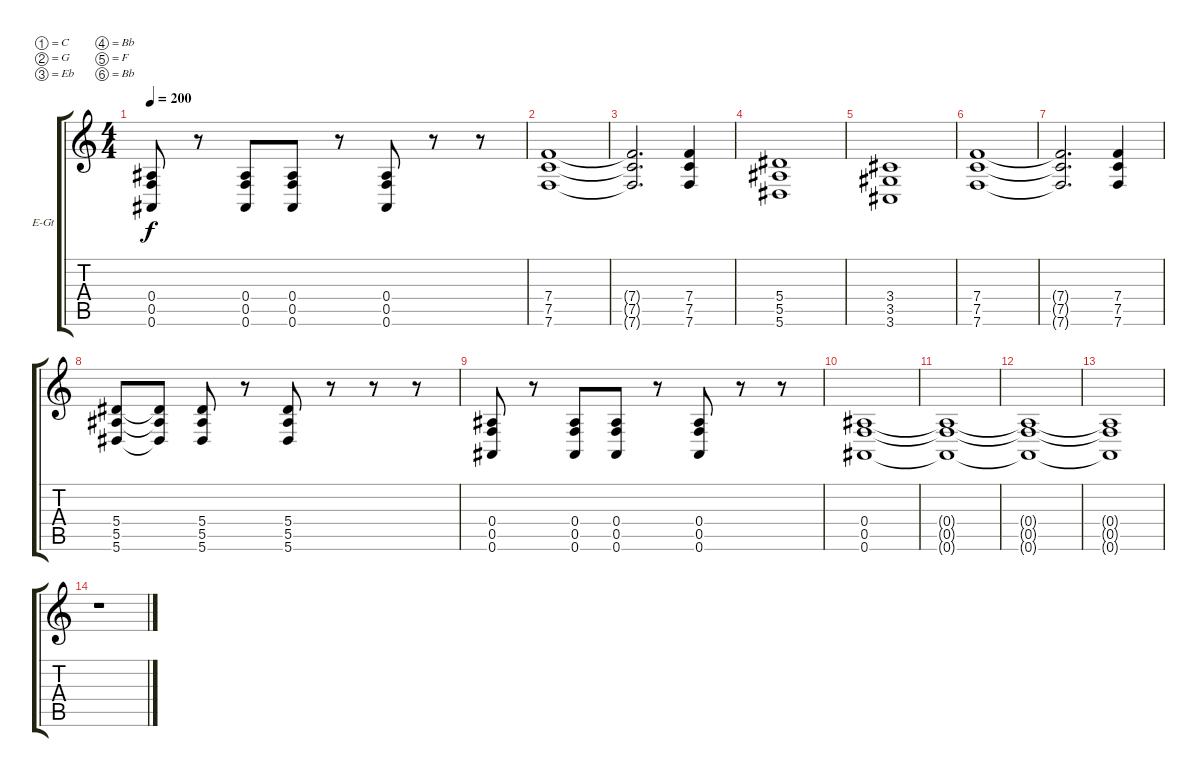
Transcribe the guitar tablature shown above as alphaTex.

\defaultSystemsLayout 4
\bracketExtendMode groupsimilarinstruments
\firstSystemTrackNameOrientation horizontal
\otherSystemsTrackNameOrientation horizontal
\track ("Electric Guitar L" "E-Gt") {instrument distortionguitar}
\staff {score tabs}
\tuning (C4 G3 Eb3 Bb2 F2 Bb1)
\ts (4 4)
\tempo 200
\clef g2
\ks c
(0.4 0.5 0.6).8{dy f} r.8 (0.4 0.5 0.6).8 (0.4 0.5 0.6).8 r.8 (0.4 0.5 0.6).8 r.8 r.8 |
(7.4 7.5 7.6).1 |
(7.4{t} 7.5{t} 7.6{t}).2{d} (7.4 7.5 7.6).4 |
(5.4 5.5 5.6).1 |
(3.4 3.5 3.6).1 |
(7.4 7.5 7.6).1 |
(7.4{t} 7.5{t} 7.6{t}).2{d} (7.4 7.5 7.6).4 |
(5.4 5.5 5.6).8 (5.4{t} 5.5{t} 5.6{t}).8 (5.4 5.5 5.6).8 r.8 (5.4 5.5 5.6).8 r.8 r.8 r.8 |
(0.4 0.5 0.6).8 r.8 (0.4 0.5 0.6).8 (0.4 0.5 0.6).8 r.8 (0.4 0.5 0.6).8 r.8 r.8 |
(0.4 0.5 0.6).1 |
(0.4{t} 0.5{t} 0.6{t}).1 |
(0.4{t} 0.5{t} 0.6{t}).1 |
(0.4{t} 0.5{t} 0.6{t}).1 |
r.1
